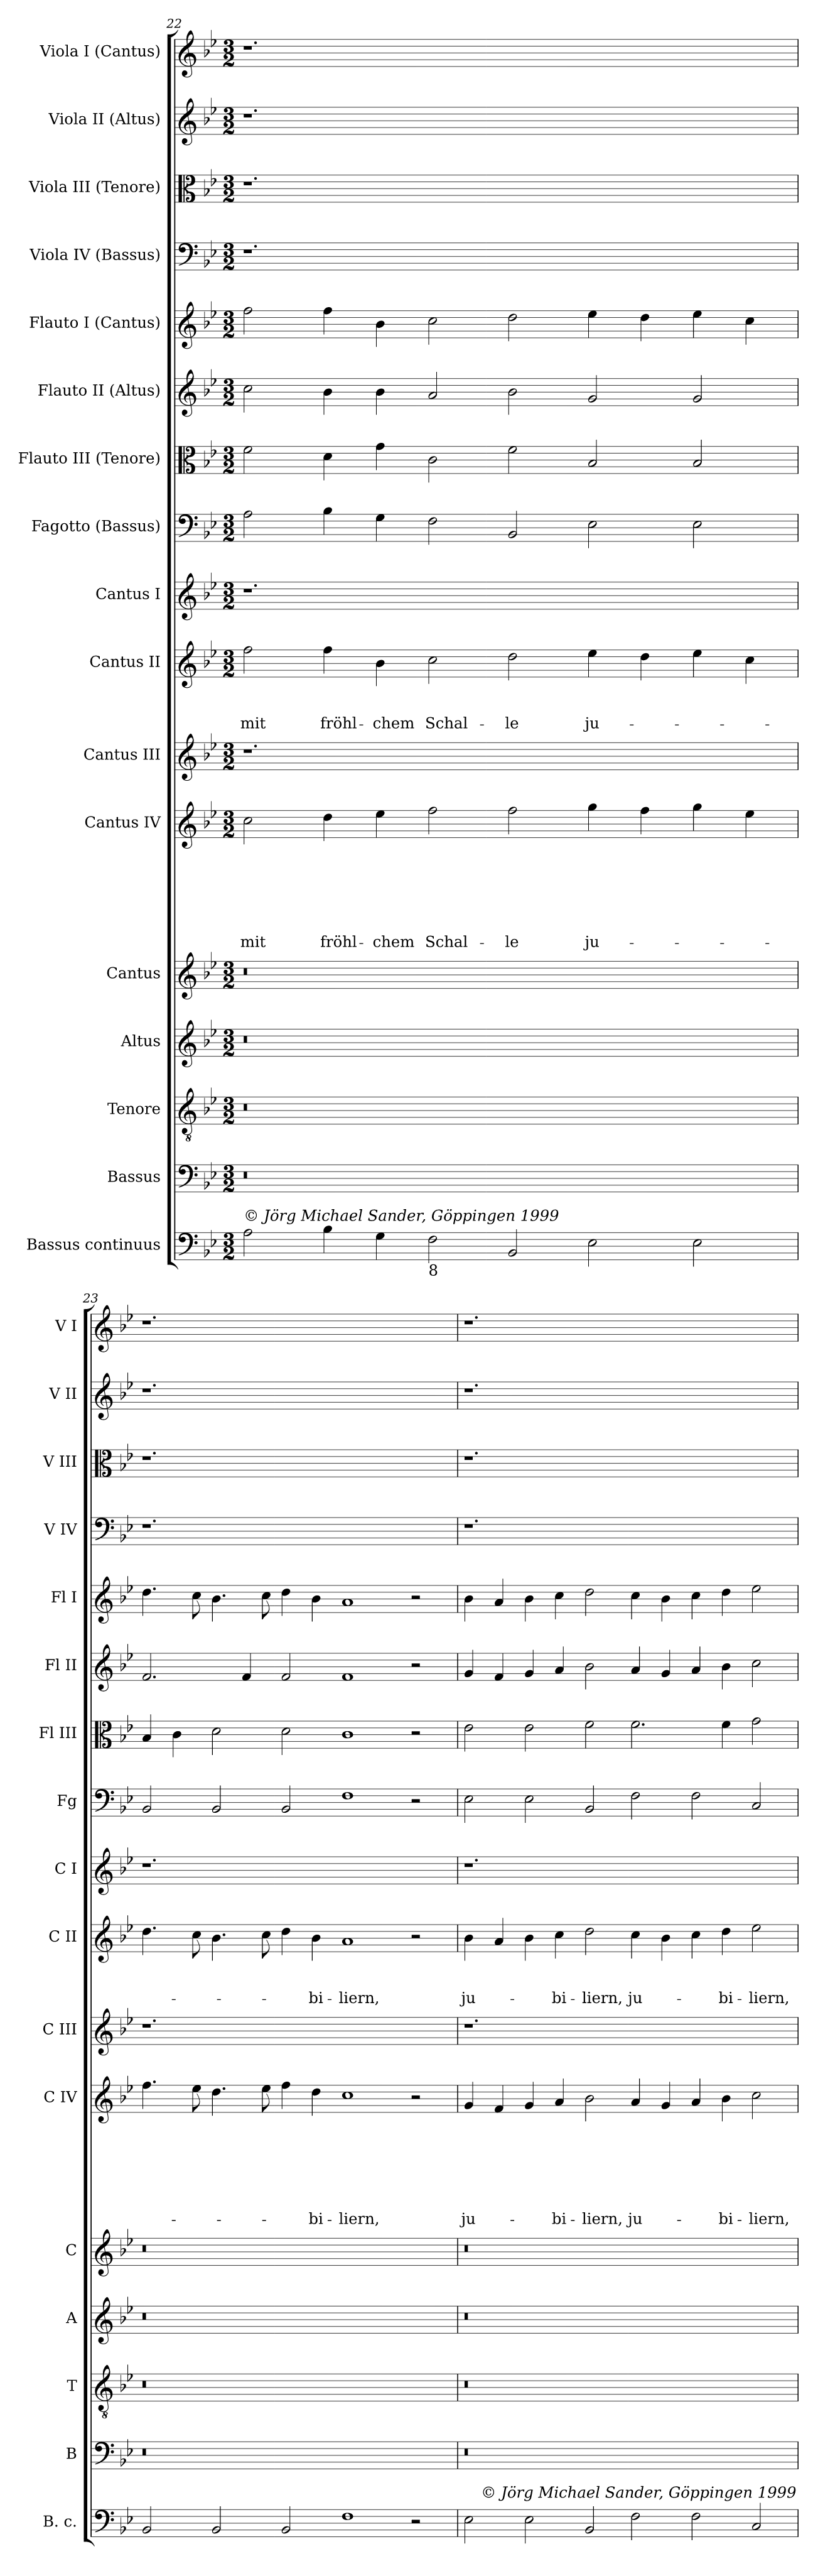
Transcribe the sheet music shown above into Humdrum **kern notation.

**kern	**kern	**kern	**kern	**kern	**kern	**text	**text	**text	**text	**text	**text	**text	**kern	**kern	**text	**text	**text	**kern	**kern	**kern	**kern	**kern	**kern	**kern	**kern	**kern
*part17	*part16	*part15	*part14	*part13	*part12	*part12	*part12	*part12	*part12	*part12	*part12	*part12	*part11	*part10	*part10	*part10	*part10	*part9	*part8	*part7	*part6	*part5	*part4	*part3	*part2	*part1
*staff17	*staff16	*staff15	*staff14	*staff13	*staff12	*staff12	*staff12	*staff12	*staff12	*staff12	*staff12	*staff12	*staff11	*staff10	*staff10	*staff10	*staff10	*staff9	*staff8	*staff7	*staff6	*staff5	*staff4	*staff3	*staff2	*staff1
*I"Bassus continuus	*I"Bassus	*I"Tenore	*I"Altus	*I"Cantus	*I"Cantus IV	*	*	*	*	*	*	*	*I"Cantus III	*I"Cantus II	*	*	*	*I"Cantus I	*I"Fagotto (Bassus)	*I"Flauto III (Tenore)	*I"Flauto II (Altus)	*I"Flauto I (Cantus)	*I"Viola IV (Bassus)	*I"Viola III (Tenore)	*I"Viola II (Altus)	*I"Viola I (Cantus)
*I'B. c.	*I'B	*I'T	*I'A	*I'C	*I'C IV	*	*	*	*	*	*	*	*I'C III	*I'C II	*	*	*	*I'C I	*I'Fg	*I'Fl III	*I'Fl II	*I'Fl I	*I'V IV	*I'V III	*I'V II	*I'V I
*clefF4	*clefF4	*clefGv2	*clefG2	*clefG2	*clefG2	*	*	*	*	*	*	*	*clefG2	*clefG2	*	*	*	*clefG2	*clefF4	*clefC3	*clefG2	*clefG2	*clefF4	*clefC3	*clefG2	*clefG2
*k[b-e-]	*k[b-e-]	*k[b-e-]	*k[b-e-]	*k[b-e-]	*k[b-e-]	*	*	*	*	*	*	*	*k[b-e-]	*k[b-e-]	*	*	*	*k[b-e-]	*k[b-e-]	*k[b-e-]	*k[b-e-]	*k[b-e-]	*k[b-e-]	*k[b-e-]	*k[b-e-]	*k[b-e-]
*B-:	*B-:	*B-:	*B-:	*B-:	*B-:	*	*	*	*	*	*	*	*B-:	*B-:	*	*	*	*B-:	*B-:	*B-:	*B-:	*B-:	*B-:	*B-:	*B-:	*B-:
*M3/2	*M3/2	*M3/2	*M3/2	*M3/2	*M3/2	*	*	*	*	*	*	*	*M3/2	*M3/2	*	*	*	*M3/2	*M3/2	*M3/2	*M3/2	*M3/2	*M3/2	*M3/2	*M3/2	*M3/2
=22	=22	=22	=22	=22	=22	=22	=22	=22	=22	=22	=22	=22	=22	=22	=22	=22	=22	=22	=22	=22	=22	=22	=22	=22	=22	=22
!LO:TX:a:i:t=© Jörg Michael Sander, Göppingen 1999	!	!	!	!	!	!	!	!	!	!	!	!	!	!	!	!	!	!	!	!	!	!	!	!	!	!
!	!	!	!	!	!	!	!	!	!	!	!	!LO:LY:b	!	!	!	!	!LO:LY:b	!	!	!	!	!	!	!	!	!
2A\	0.r	0.r	0.r	0.r	2cc\	.	.	.	.	.	.	mit	1.r	2ff\	.	.	mit	1.r	2A\	2f\	2cc\	2ff\	1.r	1.r	1.r	1.r
!	!	!	!	!	!	!	!	!	!	!	!	!LO:LY:b	!	!	!	!	!LO:LY:b	!	!	!	!	!	!	!	!	!
4B-\	.	.	.	.	4dd\	.	.	.	.	.	.	fröhl-	.	4ff\	.	.	fröhl-	.	4B-\	4d\	4b-\	4ff\	.	.	.	.
!	!	!	!	!	!	!	!	!	!	!	!	!LO:LY:b	!	!	!	!	!LO:LY:b	!	!	!	!	!	!	!	!	!
4G\	.	.	.	.	4ee-\	.	.	.	.	.	.	-chem	.	4b-\	.	.	-chem	.	4G\	4g\	4b-\	4b-\	.	.	.	.
!LO:TX:b:t=8	!	!	!	!	!	!	!	!	!	!	!	!	!	!	!	!	!	!	!	!	!	!	!	!	!	!
!	!	!	!	!	!	!	!	!	!	!	!	!LO:LY:b	!	!	!	!	!LO:LY:b	!	!	!	!	!	!	!	!	!
2F\	.	.	.	.	2ff\	.	.	.	.	.	.	Schal-	.	2cc\	.	.	Schal-	.	2F\	2c\	2a/	2cc\	.	.	.	.
!	!	!	!	!	!	!	!	!	!	!	!	!LO:LY:b	!	!	!	!	!LO:LY:b	!	!	!	!	!	!	!	!	!
2BB-/	.	.	.	.	2ff\	.	.	.	.	.	.	-le	1.ryy	2dd\	.	.	-le	1.ryy	2BB-/	2f\	2b-\	2dd\	1.ryy	1.ryy	1.ryy	1.ryy
!	!	!	!	!	!	!	!	!	!	!	!	!LO:LY:b	!	!	!	!	!LO:LY:b	!	!	!	!	!	!	!	!	!
2E-\	.	.	.	.	4gg\	.	.	.	.	.	.	ju-	.	4ee-\	.	.	ju-	.	2E-\	2B-/	2g/	4ee-\	.	.	.	.
.	.	.	.	.	4ff\	.	.	.	.	.	.	.	.	4dd\	.	.	.	.	.	.	.	4dd\	.	.	.	.
2E-\	.	.	.	.	4gg\	.	.	.	.	.	.	.	.	4ee-\	.	.	.	.	2E-\	2B-/	2g/	4ee-\	.	.	.	.
.	.	.	.	.	4ee-\	.	.	.	.	.	.	.	.	4cc\	.	.	.	.	.	.	.	4cc\	.	.	.	.
=23	=23	=23	=23	=23	=23	=23	=23	=23	=23	=23	=23	=23	=23	=23	=23	=23	=23	=23	=23	=23	=23	=23	=23	=23	=23	=23
2BB-/	0.r	0.r	0.r	0.r	4.ff\	.	.	.	.	.	.	.	1.r	4.dd\	.	.	.	1.r	2BB-/	4B-/	2.f/	4.dd\	1.r	1.r	1.r	1.r
.	.	.	.	.	.	.	.	.	.	.	.	.	.	.	.	.	.	.	.	4c\	.	.	.	.	.	.
.	.	.	.	.	8ee-\	.	.	.	.	.	.	.	.	8cc\	.	.	.	.	.	.	.	8cc\	.	.	.	.
2BB-/	.	.	.	.	4.dd\	.	.	.	.	.	.	.	.	4.b-\	.	.	.	.	2BB-/	2d\	.	4.b-\	.	.	.	.
.	.	.	.	.	.	.	.	.	.	.	.	.	.	.	.	.	.	.	.	.	4f/	.	.	.	.	.
.	.	.	.	.	8ee-\	.	.	.	.	.	.	.	.	8cc\	.	.	.	.	.	.	.	8cc\	.	.	.	.
2BB-/	.	.	.	.	4ff\	.	.	.	.	.	.	.	.	4dd\	.	.	.	.	2BB-/	2d\	2f/	4dd\	.	.	.	.
!	!	!	!	!	!	!	!	!	!	!	!	!LO:LY:b	!	!	!	!	!LO:LY:b	!	!	!	!	!	!	!	!	!
.	.	.	.	.	4dd\	.	.	.	.	.	.	-bi-	.	4b-\	.	.	-bi-	.	.	.	.	4b-\	.	.	.	.
!	!	!	!	!	!	!	!	!	!	!	!	!LO:LY:b	!	!	!	!	!LO:LY:b	!	!	!	!	!	!	!	!	!
1F	.	.	.	.	1cc	.	.	.	.	.	.	-liern,	1.ryy	1a	.	.	-liern,	1.ryy	1F	1c	1f	1a	1.ryy	1.ryy	1.ryy	1.ryy
2r	.	.	.	.	2r	.	.	.	.	.	.	.	.	2r	.	.	.	.	2r	2r	2r	2r	.	.	.	.
!!LO:PB:g=z
=24	=24	=24	=24	=24	=24	=24	=24	=24	=24	=24	=24	=24	=24	=24	=24	=24	=24	=24	=24	=24	=24	=24	=24	=24	=24	=24
!	!	!	!	!	!	!	!	!	!	!	!	!LO:LY:b	!	!	!	!	!LO:LY:b	!	!	!	!	!	!	!	!	!
2E-\	0.r	0.r	0.r	0.r	4g/	.	.	.	.	.	.	ju-	1.r	4b-\	.	.	ju-	1.r	2E-\	2e-\	4g/	4b-\	1.r	1.r	1.r	1.r
.	.	.	.	.	4f/	.	.	.	.	.	.	.	.	4a/	.	.	.	.	.	.	4f/	4a/	.	.	.	.
2E-\	.	.	.	.	4g/	.	.	.	.	.	.	.	.	4b-\	.	.	.	.	2E-\	2e-\	4g/	4b-\	.	.	.	.
!	!	!	!	!	!	!	!	!	!	!	!	!LO:LY:b	!	!	!	!	!LO:LY:b	!	!	!	!	!	!	!	!	!
.	.	.	.	.	4a/	.	.	.	.	.	.	-bi-	.	4cc\	.	.	-bi-	.	.	.	4a/	4cc\	.	.	.	.
!	!	!	!	!	!	!	!	!	!	!	!	!LO:LY:b	!	!	!	!	!LO:LY:b	!	!	!	!	!	!	!	!	!
2BB-/	.	.	.	.	2b-\	.	.	.	.	.	.	-liern,	.	2dd\	.	.	-liern,	.	2BB-/	2f\	2b-\	2dd\	.	.	.	.
!	!	!	!	!	!	!	!	!	!	!	!	!LO:LY:b	!	!	!	!	!LO:LY:b	!	!	!	!	!	!	!	!	!
2F\	.	.	.	.	4a/	.	.	.	.	.	.	ju-	1.ryy	4cc\	.	.	ju-	1.ryy	2F\	2.f\	4a/	4cc\	1.ryy	1.ryy	1.ryy	1.ryy
.	.	.	.	.	4g/	.	.	.	.	.	.	.	.	4b-\	.	.	.	.	.	.	4g/	4b-\	.	.	.	.
2F\	.	.	.	.	4a/	.	.	.	.	.	.	.	.	4cc\	.	.	.	.	2F\	.	4a/	4cc\	.	.	.	.
!	!	!	!	!	!	!	!	!	!	!	!	!LO:LY:b	!	!	!	!	!LO:LY:b	!	!	!	!	!	!	!	!	!
.	.	.	.	.	4b-\	.	.	.	.	.	.	-bi-	.	4dd\	.	.	-bi-	.	.	4f\	4b-\	4dd\	.	.	.	.
!	!	!	!	!	!	!	!	!	!	!	!	!LO:LY:b	!	!	!	!	!LO:LY:b	!	!	!	!	!	!	!	!	!
2C/	.	.	.	.	2cc\	.	.	.	.	.	.	-liern,	.	2ee-\	.	.	-liern,	.	2C/	2g\	2cc\	2ee-\	.	.	.	.
!LO:TX:a:i:t=© Jörg Michael Sander, Göppingen 1999	!	!	!	!	!	!	!	!	!	!	!	!	!	!	!	!	!	!	!	!	!	!	!	!	!	!
=	=	=	=	=	=	=	=	=	=	=	=	=	=	=	=	=	=	=	=	=	=	=	=	=	=	=
*-	*-	*-	*-	*-	*-	*-	*-	*-	*-	*-	*-	*-	*-	*-	*-	*-	*-	*-	*-	*-	*-	*-	*-	*-	*-	*-
